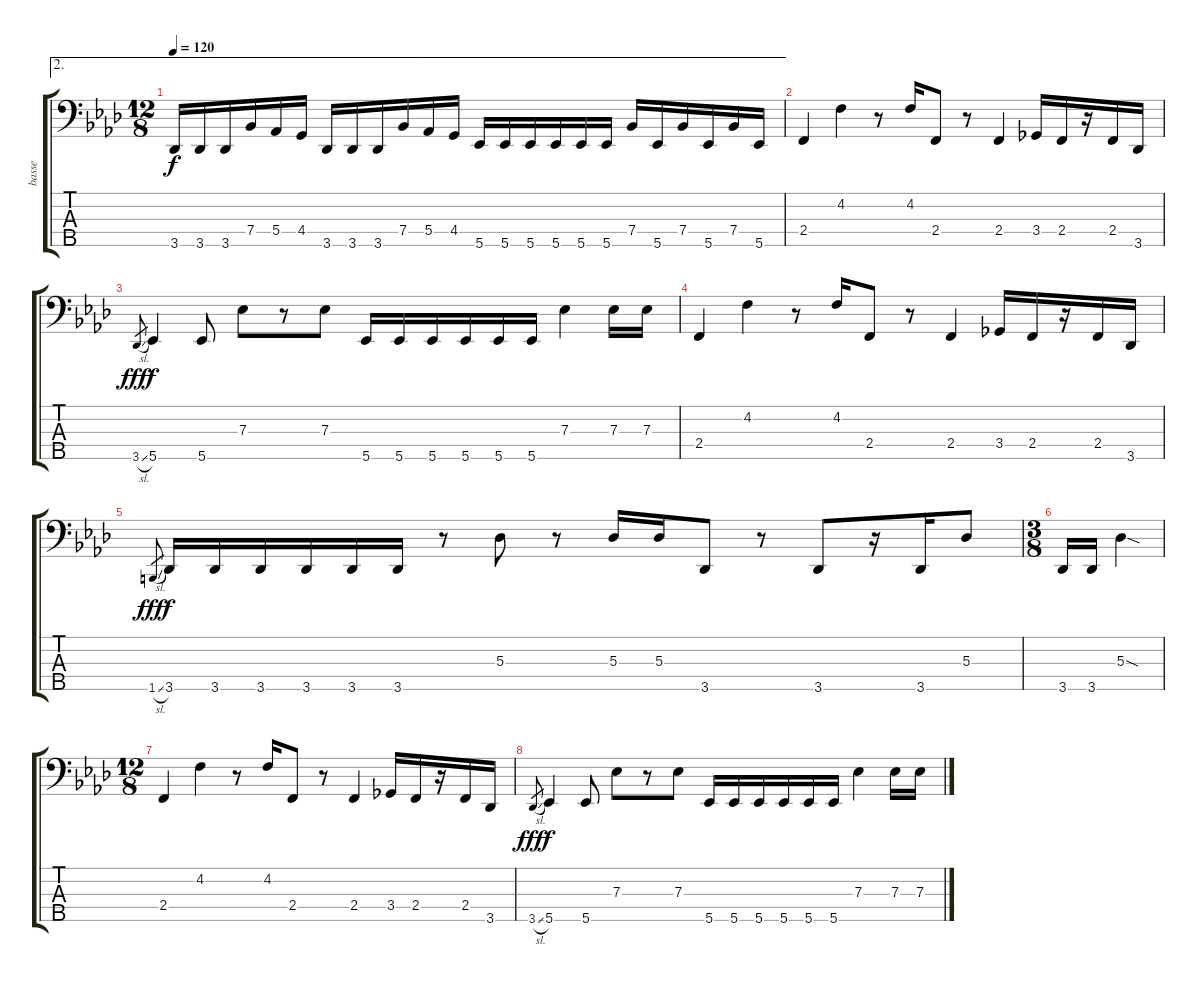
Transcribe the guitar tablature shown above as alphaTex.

\track ("basse" "basse") {instrument electricbassfinger}
\staff {score tabs}
\tuning (Gb2 Db2 Ab1 Eb1 Bb0) {hide}
\ae 2
\ts (12 8)
\tempo 120
\clef f4
\ks fminor
3.5.16{dy f} 3.5.16 3.5.16 7.4.16 5.4.16 4.4.16 3.5.16 3.5.16 3.5.16 7.4.16 5.4.16 4.4.16 5.5.16 5.5.16 5.5.16 5.5.16 5.5.16 5.5.16 7.4.16 5.5.16 7.4.16 5.5.16 7.4.16 5.5.16 |
2.4.4 4.2.4 r.8 4.2.16 2.4.8 r.8 2.4.4 3.4.16 2.4.16 r.16 2.4.16 3.5.16 |
3.5{sl}.8{gr dy fff} 5.5.4{dy f} 5.5.8 7.3.8 r.8 7.3.8 5.5.16 5.5.16 5.5.16 5.5.16 5.5.16 5.5.16 7.3.4 7.3.16 7.3.16 |
2.4.4 4.2.4 r.8 4.2.16 2.4.8 r.8 2.4.4 3.4.16 2.4.16 r.16 2.4.16 3.5.16 |
1.5{sl}.8{gr dy fff} 3.5.16{dy f} 3.5.16 3.5.16 3.5.16 3.5.16 3.5.16 r.8 5.3.8 r.8 5.3.16 5.3.16 3.5.8 r.8 3.5.8 r.16 3.5.16 5.3.8 |
\ts (3 8)
3.5.16 3.5.16 5.3{sod}.4 |
\ts (12 8)
2.4.4 4.2.4 r.8 4.2.16 2.4.8 r.8 2.4.4 3.4.16 2.4.16 r.16 2.4.16 3.5.16 |
3.5{sl}.8{gr dy fff} 5.5.4{dy f} 5.5.8 7.3.8 r.8 7.3.8 5.5.16 5.5.16 5.5.16 5.5.16 5.5.16 5.5.16 7.3.4 7.3.16 7.3.16
